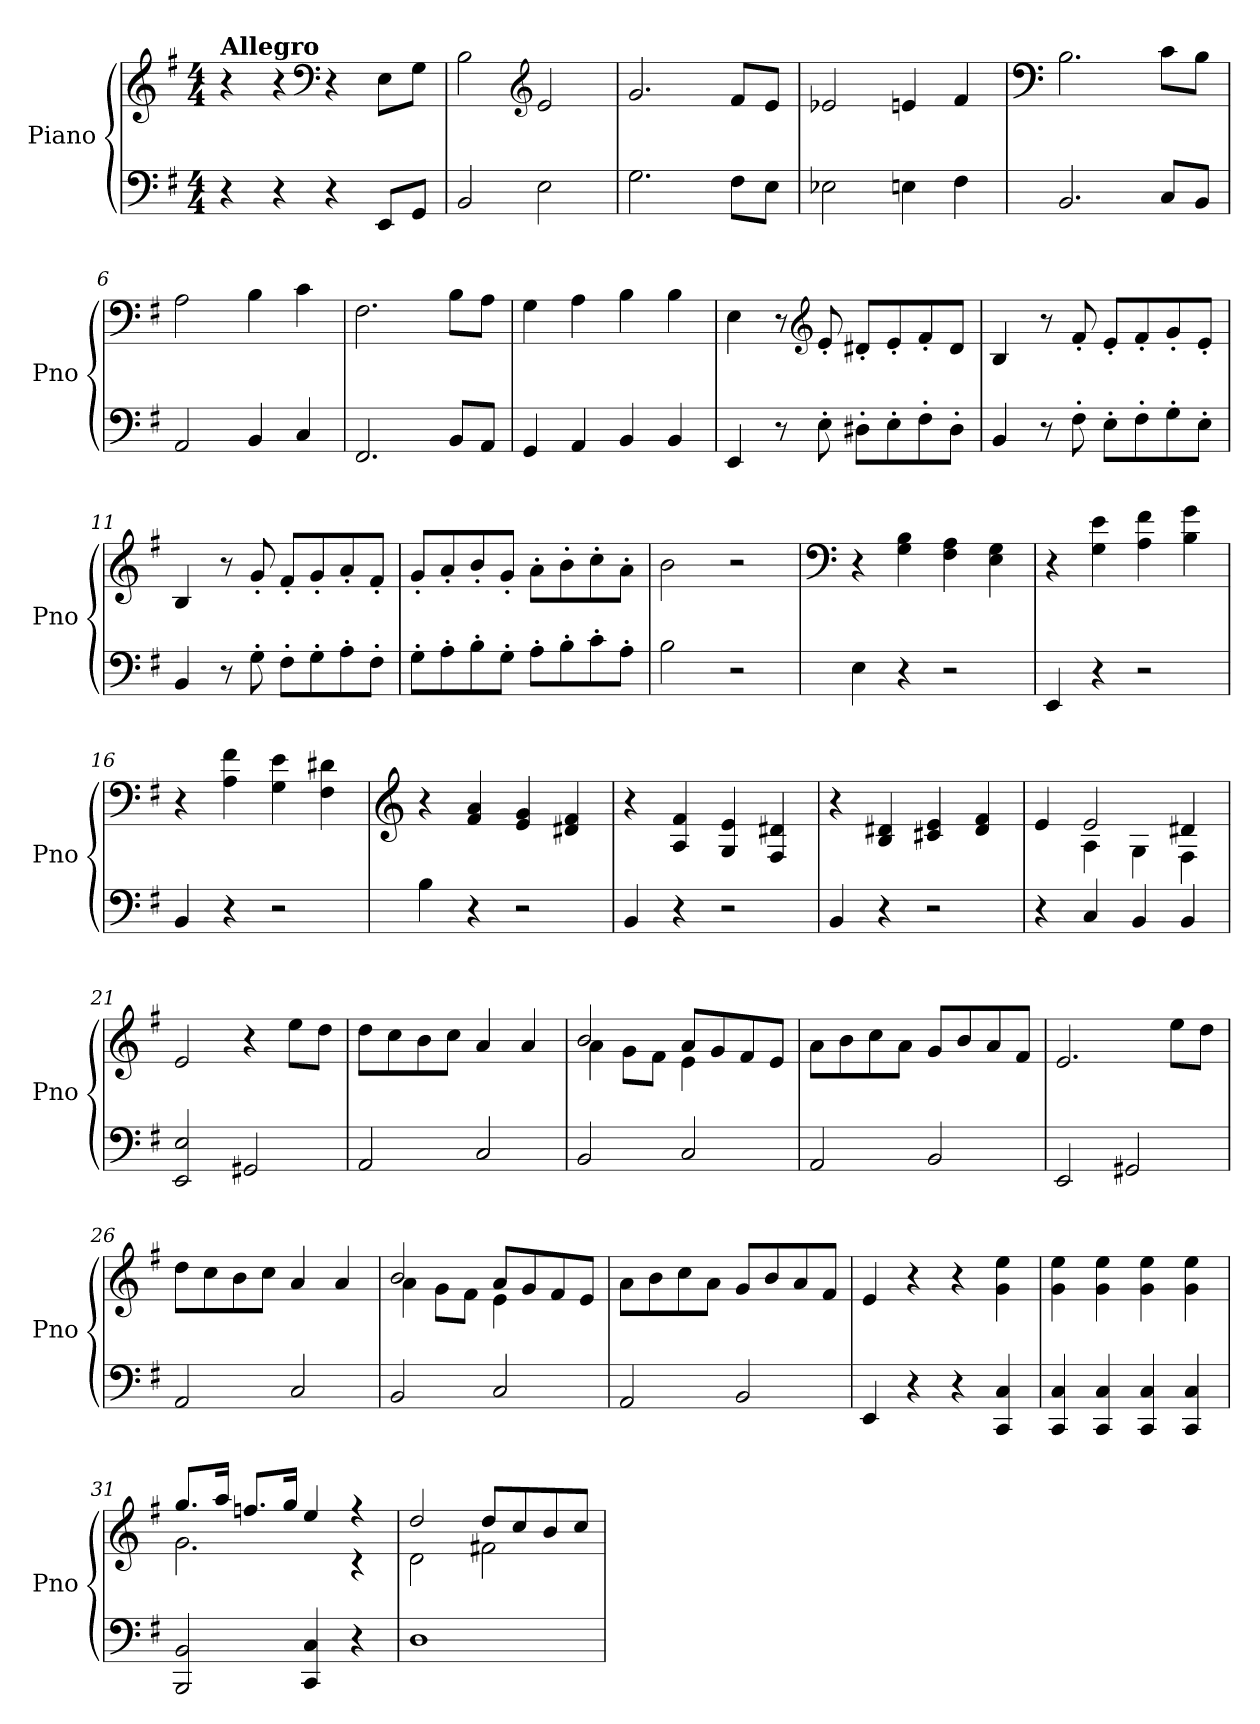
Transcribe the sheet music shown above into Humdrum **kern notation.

**kern	**kern
*part1	*part1
*staff2	*staff1
*I"Piano	*
*I'Pno	*
*clefF4	*clefG2
*k[f#]	*k[f#]
*M4/4	*M4/4
=1	=1
!	!LO:TX:a:B:t=Allegro
4r	4r
4r	4r
*	*clefF4
4r	4r
8EE/L	8E\L
8GG/J	8G\J
=2	=2
2BB/	2B\
*	*clefG2
2E\	2e/
=3	=3
2.G\	2.g/
8F#\L	8f#/L
8E\J	8e/J
=4	=4
2E-X\	2e-X/
4En\	4en/
4F#\	4f#/
=5	=5
*	*clefF4
2.BB/	2.B\
8C/L	8c\L
8BB/J	8B\J
=6	=6
2AA/	2A\
4BB/	4B\
4C/	4c\
=7	=7
2.FF#/	2.F#\
8BB/L	8B\L
8AA/J	8A\J
=8	=8
4GG/	4G\
4AA/	4A\
4BB/	4B\
4BB/	4B\
=9	=9
4EE/	4E\
8r	8r
*	*clefG2
8E'\	8e'/
8D#X'\L	8d#X'/L
8E'\	8e'/
8F#'\	8f#'/
8D#'\J	8d#/J
!!LO:LB:g=z
=10	=10
4BB/	4B/
8r	8r
8F#'\	8f#'/
8E'\L	8e'/L
8F#'\	8f#'/
8G'\	8g'/
8E'\J	8e'/J
=11	=11
4BB/	4B/
8r	8r
8G'\	8g'/
8F#'\L	8f#'/L
8G'\	8g'/
8A'\	8a'/
8F#'\J	8f#'/J
=12	=12
8G'\L	8g'/L
8A'\	8a'/
8B'\	8b'/
8G'\J	8g'/J
8A'\L	8a'\L
8B'\	8b'\
8c'\	8cc'\
8A'\J	8a'\J
=13	=13
2B\	2b\
2r	2r
=14	=14
*	*clefF4
4E\	4r
4r	4G\ 4B\
2r	4F#\ 4A\
.	4E\ 4G\
=15	=15
4EE/	4r
4r	4G\ 4e\
2r	4A\ 4f#\
.	4B\ 4g\
=16	=16
4BB/	4r
4r	4A\ 4f#\
2r	4G\ 4e\
.	4F#\ 4d#X\
=17	=17
*	*clefG2
4B\	4r
4r	4f#/ 4a/
2r	4e/ 4g/
.	4d#X/ 4f#/
!!LO:LB:g=z
=18	=18
4BB/	4r
4r	4A/ 4f#/
2r	4G/ 4e/
.	4F#/ 4d#X/
=19	=19
4BB/	4r
4r	4B/ 4d#X/
2r	4c#X/ 4e/
.	4d#/ 4f#/
=20	=20
*	*^
4r	4e/	4ryy
4C/	2e/	4A\
4BB/	.	4G\
4BB/	4d#X/	4F#\
*	*v	*v
=21	=21
2EE/ 2E/	2e/
2GG#X/	4r
.	8ee\L
.	8dd\J
=22	=22
2AA/	8dd\L
.	8cc\
.	8b\
.	8cc\J
2C/	4a/
.	4a/
=23	=23
*	*^
2BB/	2b/	4a\
.	.	8g\L
.	.	8f#\J
2C/	8a/L	4e\
.	8g/	.
.	8f#/	4ryy
.	8e/J	.
*	*v	*v
=24	=24
2AA/	8a\L
.	8b\
.	8cc\
.	8a\J
2BB/	8g/L
.	8b/
.	8a/
.	8f#/J
=25	=25
2EE/	2.e/
2GG#X/	.
.	8ee\L
.	8dd\J
!!LO:LB:g=z
=26	=26
2AA/	8dd\L
.	8cc\
.	8b\
.	8cc\J
2C/	4a/
.	4a/
=27	=27
*	*^
2BB/	2b/	4a\
.	.	8g\L
.	.	8f#\J
2C/	8a/L	4e\
.	8g/	.
.	8f#/	4ryy
.	8e/J	.
*	*v	*v
=28	=28
2AA/	8a\L
.	8b\
.	8cc\
.	8a\J
2BB/	8g/L
.	8b/
.	8a/
.	8f#/J
=29	=29
4EE/	4e/
4r	4r
4r	4r
4CC/ 4C/	4g\ 4ee\
=30	=30
4CC/ 4C/	4g\ 4ee\
4CC/ 4C/	4g\ 4ee\
4CC/ 4C/	4g\ 4ee\
4CC/ 4C/	4g\ 4ee\
=31	=31
*	*^
2BBB/ 2BB/	8.gg/L	2.g\
.	16aa/Jk	.
.	8.ffn/L	.
.	16gg/Jk	.
4CC/ 4C/	4ee/	.
4r	4r	4r
=32	=32	=32
1D	2dd/	2d\
.	8dd/L	2f#X\
.	8cc/	.
.	8b/	.
.	8cc/J	.
*	*v	*v
=	=
*-	*-
